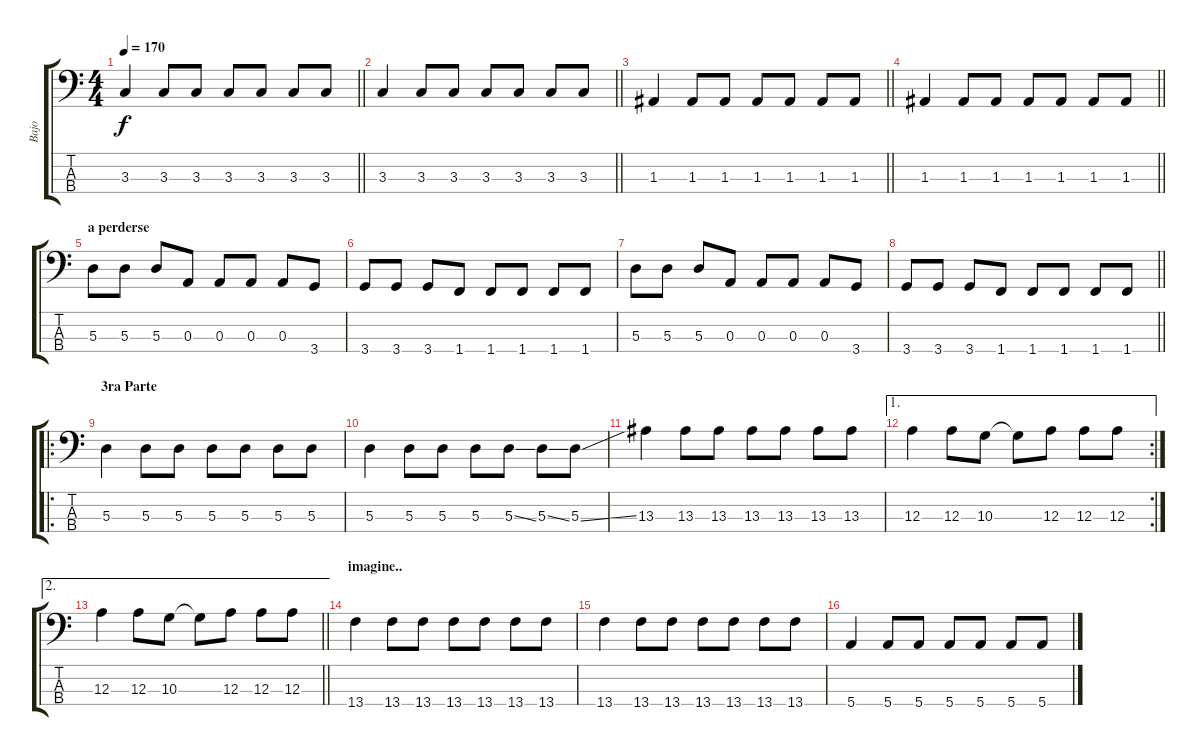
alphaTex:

\track ("Bajo" "Bajo") {instrument electricbassfinger}
\staff {score tabs}
\tuning (G2 D2 A1 E1) {hide}
\ts (4 4)
\tempo 170
\clef f4
\barLineRight lightlight
\ks c
3.3.4{dy f} 3.3.8 3.3.8 3.3.8 3.3.8 3.3.8 3.3.8 |
\barLineRight lightlight
3.3.4 3.3.8 3.3.8 3.3.8 3.3.8 3.3.8 3.3.8 |
\barLineRight lightlight
1.3.4 1.3.8 1.3.8 1.3.8 1.3.8 1.3.8 1.3.8 |
\barLineRight lightlight
1.3.4 1.3.8 1.3.8 1.3.8 1.3.8 1.3.8 1.3.8 |
\section ("" "a perderse")
5.3.8 5.3.8 5.3.8 0.3.8 0.3.8 0.3.8 0.3.8 3.4.8 |
3.4.8 3.4.8 3.4.8 1.4.8 1.4.8 1.4.8 1.4.8 1.4.8 |
5.3.8 5.3.8 5.3.8 0.3.8 0.3.8 0.3.8 0.3.8 3.4.8 |
\barLineRight lightlight
3.4.8 3.4.8 3.4.8 1.4.8 1.4.8 1.4.8 1.4.8 1.4.8 |
\ro
\section ("" "3ra Parte")
5.3.4 5.3.8 5.3.8 5.3.8 5.3.8 5.3.8 5.3.8 |
5.3.4 5.3.8 5.3.8 5.3.8 5.3{ss}.8 5.3{ss}.8 5.3{ss}.8 |
13.3.4 13.3.8 13.3.8 13.3.8 13.3.8 13.3.8 13.3.8 |
\ae 1
\rc 2
12.3.4 12.3.8 10.3.8 10.3{t}.8 12.3.8 12.3.8 12.3.8 |
\ae 2
\barLineRight lightlight
12.3.4 12.3.8 10.3.8 10.3{t}.8 12.3.8 12.3.8 12.3.8 |
\section ("" "imagine..")
13.4.4 13.4.8 13.4.8 13.4.8 13.4.8 13.4.8 13.4.8 |
13.4.4 13.4.8 13.4.8 13.4.8 13.4.8 13.4.8 13.4.8 |
5.4.4 5.4.8 5.4.8 5.4.8 5.4.8 5.4.8 5.4.8
